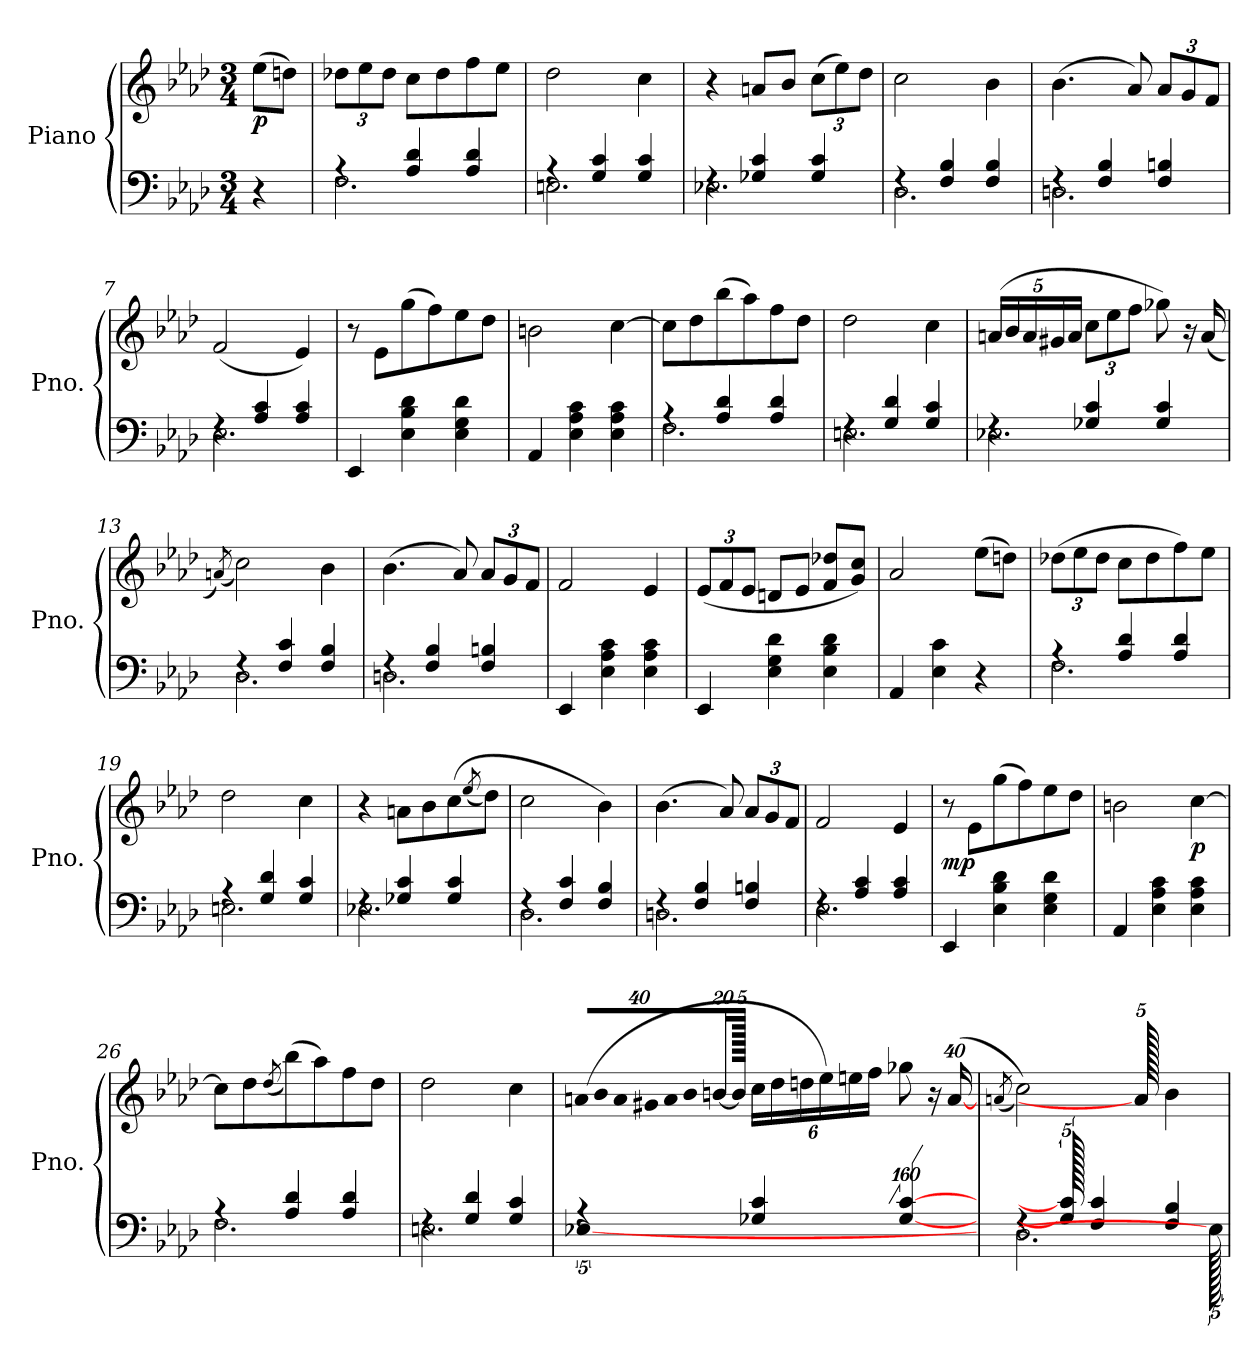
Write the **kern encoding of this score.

**kern	**kern	**dynam
*part1	*part1	*part1
*staff2	*staff1	*staff1/2
*I"Piano	*	*
*I'Pno.	*	*
*clefF4	*clefG2	*
*k[b-e-a-d-]	*k[b-e-a-d-]	*
*M3/4	*M3/4	*
*MM100	*MM100	*
=1	=1	=1
!	!	!LO:DY:b
4r	(>8ee-\L	p
.	8ddn\J)	.
=2	=2	=2
*^	*	*
*	*	*Xbrackettup	*
4rA	2.F\	12dd-X\L	.
.	.	12ee-\	.
.	.	12dd-\J	.
4A-/ 4d-/	.	8cc\L	.
.	.	8dd-\	.
4A-/ 4d-/	.	8ff\	.
.	.	8ee-\J	.
=3	=3	=3	=3
4rA	2.En\	2dd-\	.
4G/ 4c/	.	.	.
4G/ 4c/	.	4cc\	.
=4	=4	=4	=4
4rF	2.E-X\	4r	.
4G-X/ 4c/	.	8an/L	.
.	.	8b-/J	.
4G-/ 4c/	.	(>12cc\L	.
.	.	12ee-\)	.
.	.	12dd-\J	.
=5	=5	=5	=5
4rF	2.D-\	2cc\	.
4F/ 4B-/	.	.	.
4F/ 4B-/	.	4b-\	.
=6	=6	=6	=6
4rF	2.Dn\	(>4.b-\	.
4F/ 4B-/	.	.	.
.	.	8a-/)	.
4F/ 4Bn/	.	12a-/L	.
.	.	12g/	.
.	.	12f/J	.
!!LO:LB:g=z
=7	=7	=7	=7
4rF	2.E-\	(>2f/	.
4A-/ 4c/	.	.	.
4A-/ 4c/	.	4e-/)	.
*v	*v	*	*
=8	=8	=8
4EE-/	8r	.
.	8e-\L	.
4E-\ 4B-\ 4d-\	(>8gg\	.
.	8ff\)	.
4E-\ 4G\ 4d-\	8ee-\	.
.	8dd-\J	.
=9	=9	=9
4AA-/	2bn\	.
4E-\ 4A-\ 4c\	.	.
4E-\ 4A-\ 4c\	[4cc\	.
=10	=10	=10
*^	*	*
4rA	2.F\	8cc\L]	.
.	.	8dd-\	.
4A-/ 4d-/	.	(>8bb-\	.
.	.	8aa-\)	.
4A-/ 4d-/	.	8ff\	.
.	.	8dd-\J	.
=11	=11	=11	=11
4rF	2.En\	2dd-\	.
4G/ 4d-/	.	.	.
4G/ 4c/	.	4cc\	.
=12	=12	=12	=12
*	*	*MM90	*
4rF	2.E-X\	(>20an/LL	.
.	.	20b-/	.
.	.	20a/	.
.	.	20g#X/	.
.	.	20a/JJ	.
4G-X/ 4c/	.	12cc\L	.
.	.	12ee-\	.
.	.	12ff\J	.
4G-/ 4c/	.	8gg-X\)	.
.	.	16r	.
.	.	(>16a/	.
!!LO:LB:g=z
=13	=13	=13	=13
*	*	*MM100	*
.	.	(<8qan/)	.
4rF	2.D-\	2cc\)	.
4F/ 4c/	.	.	.
4F/ 4B-/	.	4b-\	.
=14	=14	=14	=14
4rF	2.Dn\	(>4.b-\	.
4F/ 4B-/	.	.	.
.	.	8a-/)	.
4F/ 4Bn/	.	12a-/L	.
.	.	12g/	.
.	.	12f/J	.
*v	*v	*	*
=15	=15	=15
4EE-/	2f/	.
4E-\ 4A-\ 4c\	.	.
4E-\ 4A-\ 4c\	4e-/	.
=16	=16	=16
*	*MM90	*
4EE-/	(>12e-/L	.
.	12f/	.
.	12e-/J	.
4E-\ 4G\ 4d-\	8dn/L	.
.	8e-/J	.
4E-\ 4B-\ 4d-\	8f/ 8dd-X/L	.
.	8g/ 8cc/J)	.
=17	=17	=17
4AA-/	2a-/	.
4E-\ 4c\	.	.
4r	(>8ee-\L	.
.	8ddn\J)	.
!!LO:LB:g=z
=18	=18	=18
*	*MM105	*
*^	*	*
4rA	2.F\	(>12dd-X\L	.
.	.	12ee-\	.
.	.	12dd-\J	.
4A-/ 4d-/	.	8cc\L	.
.	.	8dd-\	.
4A-/ 4d-/	.	8ff\)	.
.	.	8ee-\J	.
=19	=19	=19	=19
4rA	2.En\	2dd-\	.
4G/ 4d-/	.	.	.
4G/ 4c/	.	4cc\	.
=20	=20	=20	=20
4rF	2.E-X\	4r	.
4G-X/ 4c/	.	8an\L	.
.	.	8b-\	.
4G-/ 4c/	.	(>8cc\	.
.	.	(<8qee-/	.
.	.	8dd-\J)	.
=21	=21	=21	=21
4rF	2.D-\	2cc\	.
4F/ 4c/	.	.	.
4F/ 4B-/	.	4b-\)	.
=22	=22	=22	=22
4rF	2.Dn\	(>4.b-\	.
4F/ 4B-/	.	.	.
.	.	8a-/)	.
4F/ 4Bn/	.	12a-/L	.
.	.	12g/	.
.	.	12f/J	.
=23	=23	=23	=23
4rF	2.E-\	2f/	.
4A-/ 4c/	.	.	.
4A-/ 4c/	.	4e-/	.
*v	*v	*	*
!!LO:LB:g=z
=24	=24	=24
!	!	!LO:DY:b
4EE-/	8r	mp
.	8e-\L	.
4E-\ 4B-\ 4d-\	(>8gg\	.
.	8ff\)	.
4E-\ 4G\ 4d-\	8ee-\	.
.	8dd-\J	.
=25	=25	=25
4AA-/	2bn\	.
4E-\ 4A-\ 4c\	.	.
!	!	!LO:DY:b
4E-\ 4A-\ 4c\	[4cc\	p
=26	=26	=26
*^	*	*
4rA	2.F\	8cc\L]	.
.	.	8dd-\	.
.	.	(<8qdd-/	.
4A-/ 4d-/	.	(>8bb-\)	.
.	.	8aa-\)	.
4A-/ 4d-/	.	8ff\	.
.	.	8dd-\J	.
=27	=27	=27	=27
4rF	2.En\	2dd-\	.
4G/ 4d-/	.	.	.
4G/ 4c/	.	4cc\	.
=28	=28	=28	=28
*	*	*MM80	*
!	!	!LO:N:vis=16	!
640ryy	640ryy	(>640%23an/LL	.
4rA	[640%479E-X\	.	.
!	!	!LO:N:vis=16	!
.	.	640%23b-/	.
!	!	!LO:N:vis=16	!
.	.	640%23a/	.
!	!	!LO:N:vis=16	!
.	.	640%23g#X/	.
!	!	!LO:N:vis=16	!
.	.	640%23a/	.
!	!	!LO:N:vis=16	!
.	.	640%23b-/	.
.	.	[320%11bn/JJ	.
.	.	640b/JJ]	.
4G-X/ 4c/	.	24cc\LL	.
.	.	24dd-\	.
.	.	24ddn\	.
.	.	24ee-\)	.
.	.	24een\	.
.	.	24ff\JJ	.
*	*	*MM40	*
[640%159G-/ [640%159c/	.	8gg-X\	.
.	.	16r	.
.	.	(>[640%39a/	.
!!LO:PB:g=z
=29	=29	=29	=29
*	*	*MM100	*
.	.	(<8qan/	.
4rF	2.D-\	2cc\))	.
640G-/] 640c/]	.	.	.
4F/ 4c/	.	.	.
.	.	640a/]	.
4F/ 4B-/	.	4b-\	.
.	640E-\]	.	.
*v	*v	*	*
=	=	=
*-	*-	*-
